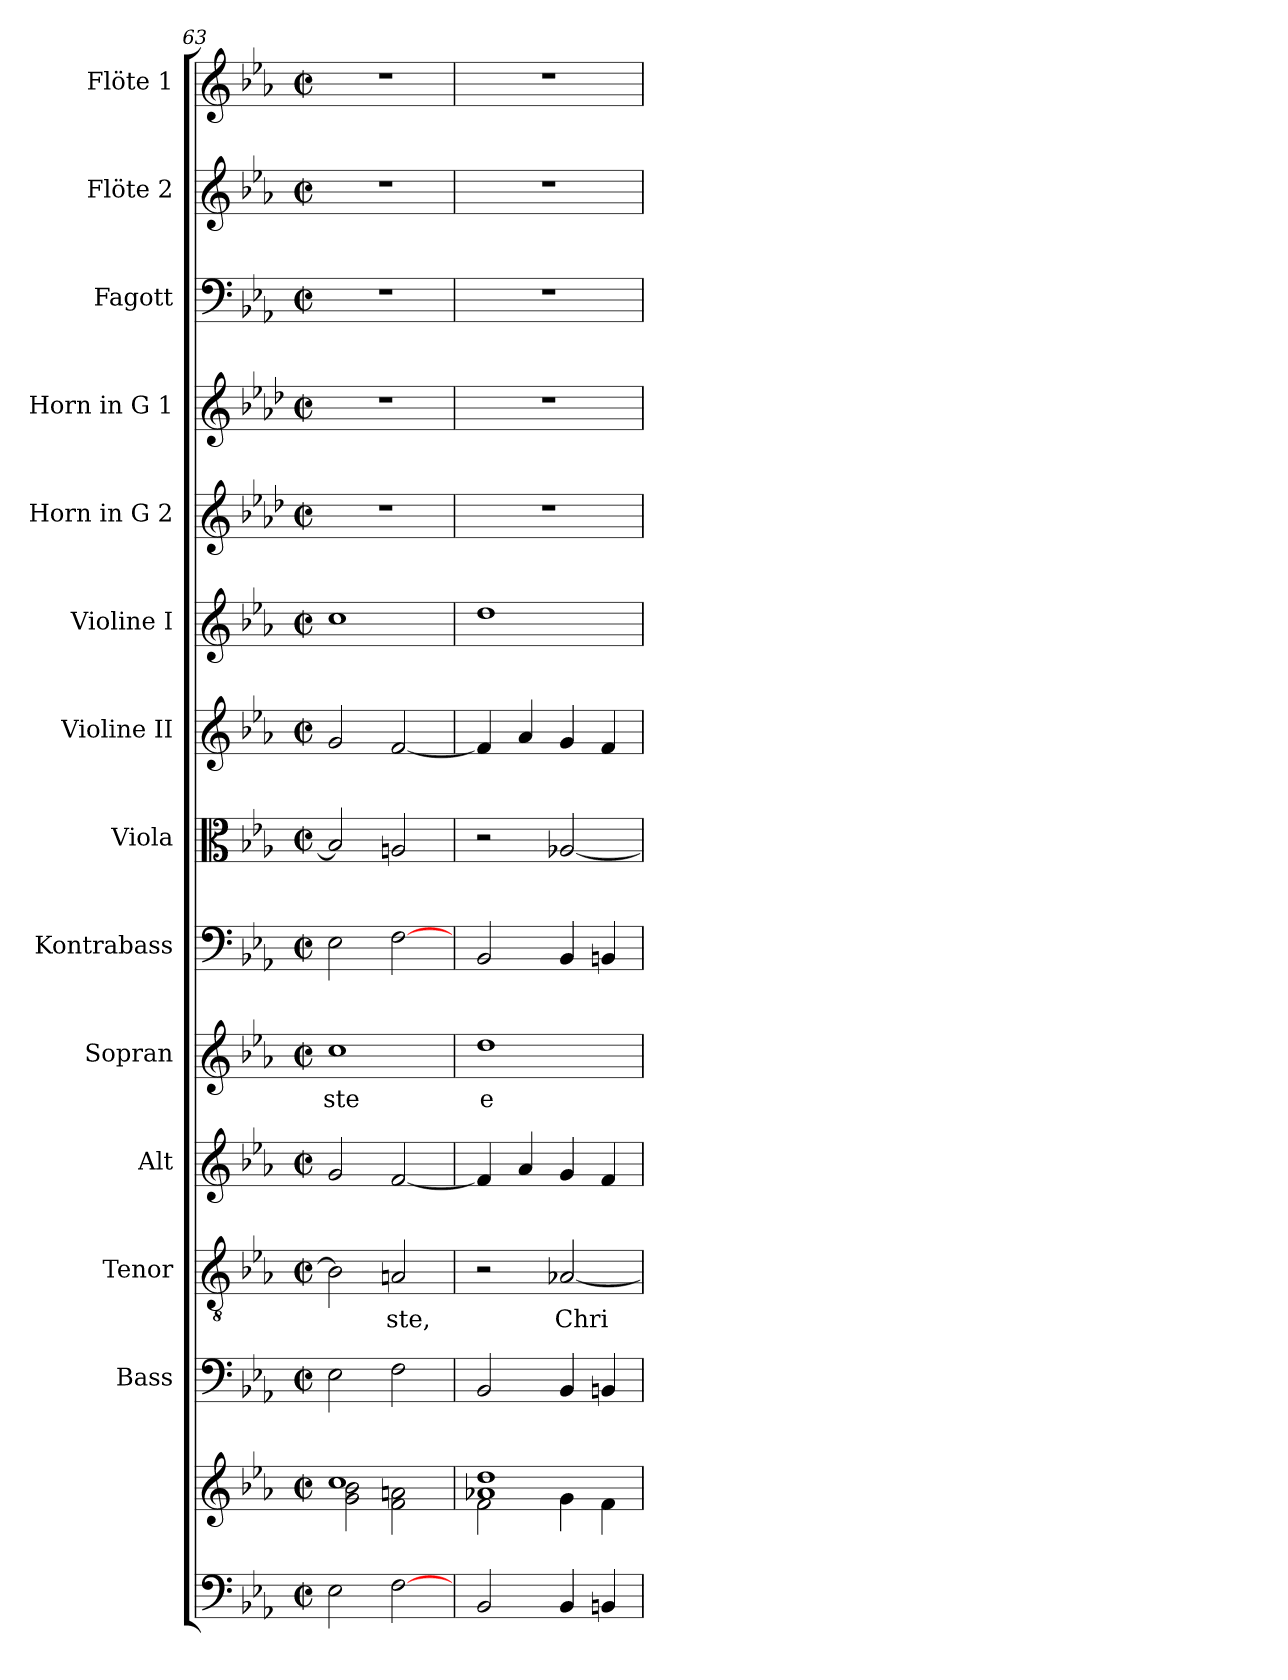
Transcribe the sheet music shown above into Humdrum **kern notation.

**kern	**kern	**kern	**kern	**text	**kern	**kern	**text	**kern	**kern	**kern	**kern	**kern	**kern	**kern	**kern	**kern
*part14	*part14	*part13	*part12	*part12	*part11	*part10	*part10	*part9	*part8	*part7	*part6	*part5	*part4	*part3	*part2	*part1
*staff15	*staff14	*staff13	*staff12	*staff12	*staff11	*staff10	*staff10	*staff9	*staff8	*staff7	*staff6	*staff5	*staff4	*staff3	*staff2	*staff1
*	*	*I"Bass	*I"Tenor	*	*I"Alt	*I"Sopran	*	*I"Kontrabass	*I"Viola	*I"Violine II	*I"Violine I	*I"Horn in G 2	*I"Horn in G 1	*I"Fagott	*I"Flöte 2	*I"Flöte 1
*	*	*I'B.	*I'T.	*	*I'A.	*I'S.	*	*I'Kb.	*I'Vla.	*I'Vl. II	*I'Vl. I	*	*	*I'Fg.	*I'Fl. 2	*I'Fl. 1
*clefF4	*clefG2	*clefF4	*clefGv2	*	*clefG2	*clefG2	*	*clefF4	*clefC3	*clefG2	*clefG2	*clefG2	*clefG2	*clefF4	*clefG2	*clefG2
*	*	*	*	*	*	*	*	*ITrd7c12	*	*	*	*ITrd3c5	*ITrd3c5	*	*	*
*k[b-e-a-]	*k[b-e-a-]	*k[b-e-a-]	*k[b-e-a-]	*	*k[b-e-a-]	*k[b-e-a-]	*	*k[b-e-a-]	*k[b-e-a-]	*k[b-e-a-]	*k[b-e-a-]	*k[b-e-a-]	*k[b-e-a-]	*k[b-e-a-]	*k[b-e-a-]	*k[b-e-a-]
*E-:	*E-:	*E-:	*E-:	*	*E-:	*E-:	*	*E-:	*E-:	*E-:	*E-:	*E-:	*E-:	*E-:	*E-:	*E-:
*M2/2	*M2/2	*M2/2	*M2/2	*	*M2/2	*M2/2	*	*M2/2	*M2/2	*M2/2	*M2/2	*M2/2	*M2/2	*M2/2	*M2/2	*M2/2
*met(c|)	*met(c|)	*met(c|)	*met(c|)	*	*met(c|)	*met(c|)	*	*met(c|)	*met(c|)	*met(c|)	*met(c|)	*met(c|)	*met(c|)	*met(c|)	*met(c|)	*met(c|)
=63	=63	=63	=63	=63	=63	=63	=63	=63	=63	=63	=63	=63	=63	=63	=63	=63
*	*^	*	*	*	*	*	*	*	*	*	*	*	*	*	*	*
!	!	!	!	!	!	!	!	!LO:LY:b	!	!	!	!	!	!	!	!	!
2E-\	1cc	2g\ 2b-\	2E-\	2B-\]	.	2g/	1cc	-ste	2EE-\	2B-/]	2g/	1cc	1r	1r	1r	1r	1r
!	!	!	!	!	!LO:LY:b	!	!	!	!	!	!	!	!	!	!	!	!
[2F\	.	2f\ 2an\	2F\	2An/	-ste,	[2f/	.	.	[2FF\	2An/	[2f/	.	.	.	.	.	.
=64	=64	=64	=64	=64	=64	=64	=64	=64	=64	=64	=64	=64	=64	=64	=64	=64	=64
!	!	!	!	!	!	!	!	!LO:LY:b	!	!	!	!	!	!	!	!	!
2BB-/	1a-X 1dd	2f\	2BB-/	2r	.	4f/]	1dd	e-	2BBB-/	2r	4f/]	1dd	1r	1r	1r	1r	1r
.	.	.	.	.	.	4a-/	.	.	.	.	4a-/	.	.	.	.	.	.
!	!	!	!	!	!LO:LY:b	!	!	!	!	!	!	!	!	!	!	!	!
4BB-/	.	4g\	4BB-/	[2A-X/	Chri-	4g/	.	.	4BBB-/	[2A-X/	4g/	.	.	.	.	.	.
4BBn/	.	4f\	4BBn/	.	.	4f/	.	.	4BBBn/	.	4f/	.	.	.	.	.	.
*	*v	*v	*	*	*	*	*	*	*	*	*	*	*	*	*	*	*
=	=	=	=	=	=	=	=	=	=	=	=	=	=	=	=	=
*-	*-	*-	*-	*-	*-	*-	*-	*-	*-	*-	*-	*-	*-	*-	*-	*-
